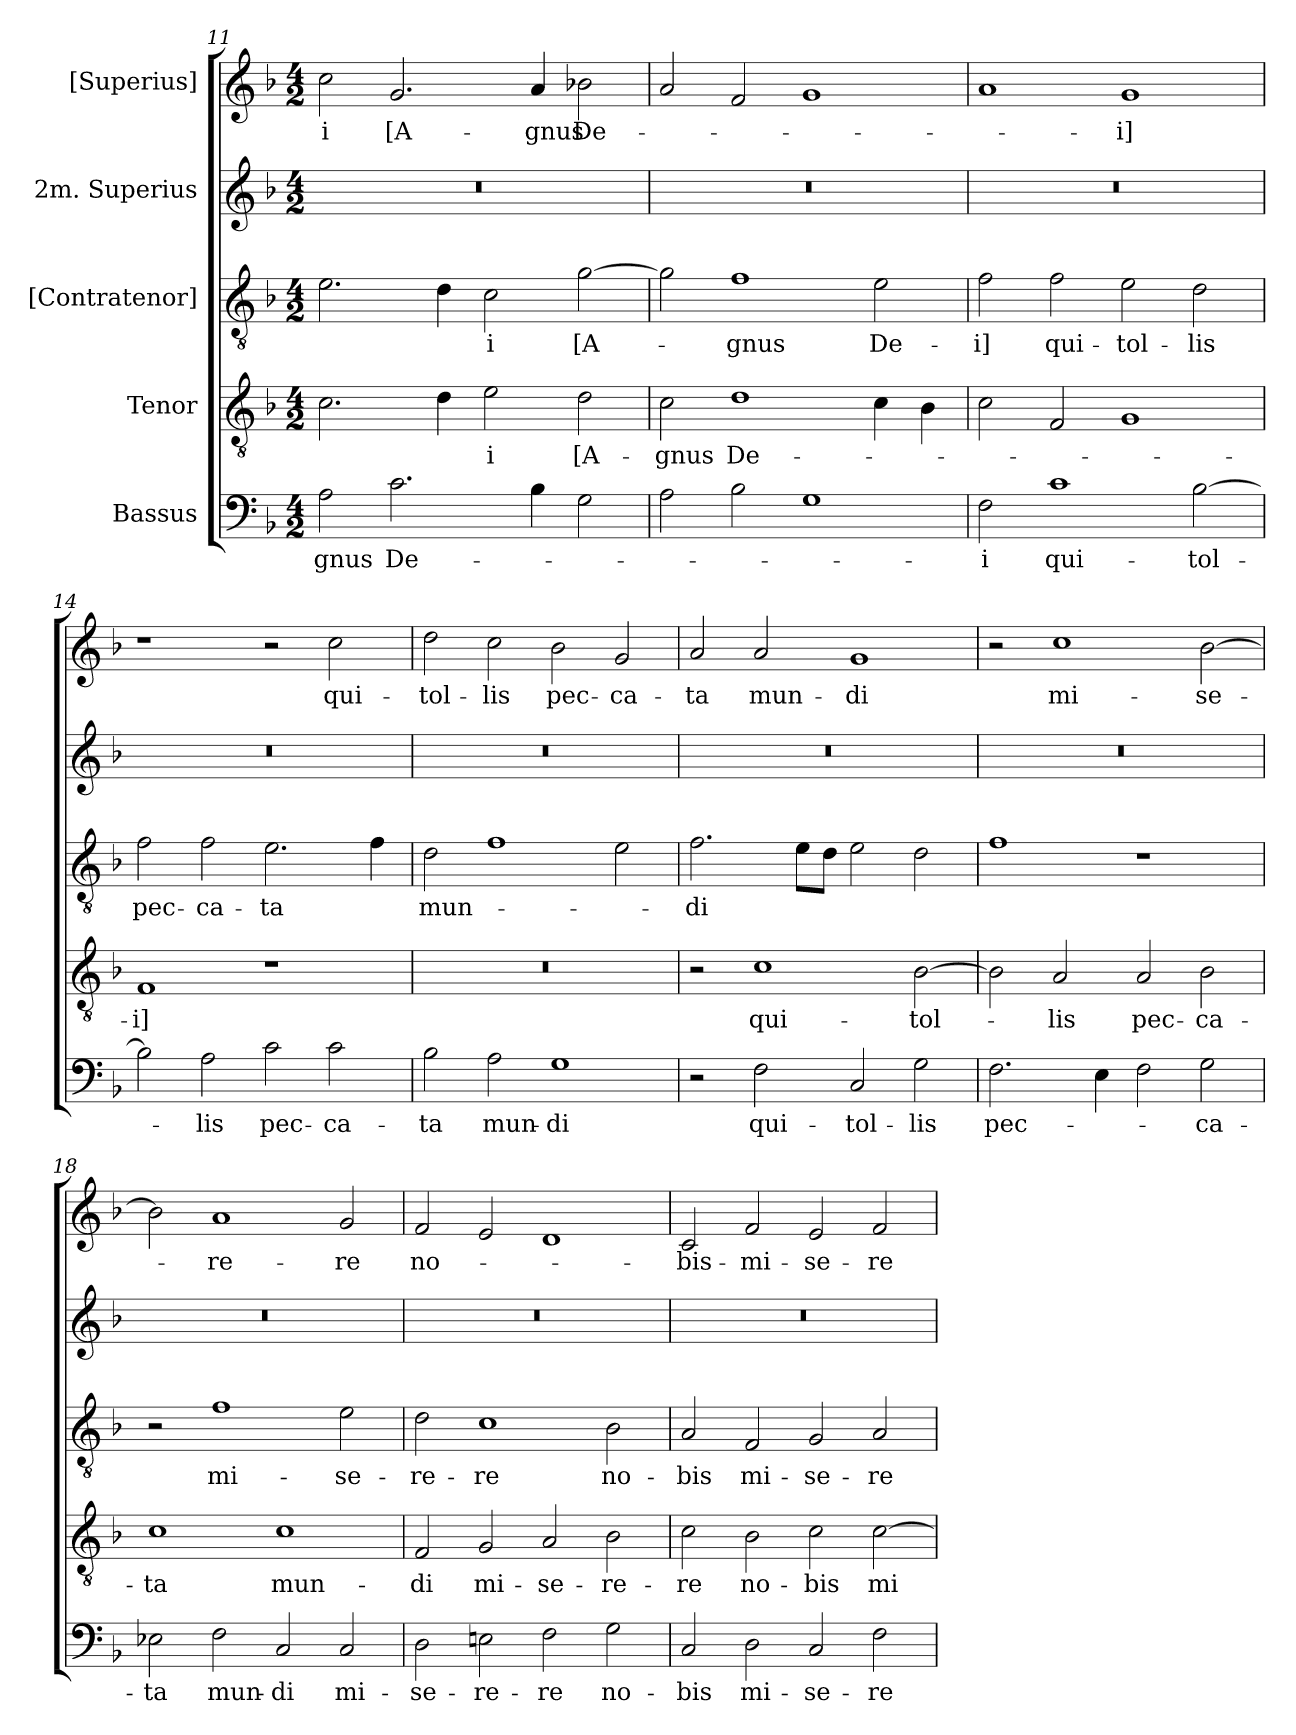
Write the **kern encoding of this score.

**kern	**text	**kern	**text	**kern	**text	**kern	**kern	**text
*part5	*part5	*part4	*part4	*part3	*part3	*part2	*part1	*part1
*staff5	*staff5	*staff4	*staff4	*staff3	*staff3	*staff2	*staff1	*staff1
*I"Bassus	*	*I"Tenor	*	*I"[Contratenor]	*	*I"2m. Superius	*I"[Superius]	*
*clefF4	*	*clefGv2	*	*clefGv2	*	*clefG2	*clefG2	*
*k[b-]	*	*k[b-]	*	*k[b-]	*	*k[b-]	*k[b-]	*
*M4/2	*	*M4/2	*	*M4/2	*	*M4/2	*M4/2	*
=11	=11	=11	=11	=11	=11	=11	=11	=11
2A\	-gnus	2.c\	.	2.e\	.	0r	2cc\	-i
2.c\	De-	.	.	.	.	.	2.g/	[A-
.	.	4d\	.	4d\	.	.	.	.
.	.	2e\	-i	2c\	-i	.	.	.
4B-\	.	.	.	.	.	.	4a/	-gnus
2G\	.	2d\	[A-	[2g\	[A-	.	2b-X\	De-
=12	=12	=12	=12	=12	=12	=12	=12	=12
2A\	.	2c\	-gnus	2g\]	.	0r	2a/	.
2B-\	.	1d\	De-	1f\	-gnus	.	2f/	.
1G\	.	.	.	.	.	.	1g/	.
.	.	4c\	.	2e\	De-	.	.	.
.	.	4B-\	.	.	.	.	.	.
=13	=13	=13	=13	=13	=13	=13	=13	=13
2F\	-i	2c\	.	2f\	-i]	0r	1a/	.
1c\	qui-	2F/	.	2f\	qui-	.	.	.
.	.	1G/	.	2e\	tol-	.	1g/	-i]
[2B-\	tol-	.	.	2d\	-lis	.	.	.
=14	=14	=14	=14	=14	=14	=14	=14	=14
2B-\]	.	1F/	-i]	2f\	pec-	0r	1r	.
2A\	-lis	.	.	2f\	-ca-	.	.	.
2c\	pec-	1r	.	2.e\	-ta	.	2r	.
2c\	-ca-	.	.	.	.	.	2cc\	qui-
.	.	.	.	4f\	.	.	.	.
=15	=15	=15	=15	=15	=15	=15	=15	=15
2B-\	-ta	0r	.	2d\	mun-	0r	2dd\	tol-
2A\	mun-	.	.	1f\	.	.	2cc\	-lis
1G\	-di	.	.	.	.	.	2b-\	pec-
.	.	.	.	2e\	.	.	2g/	-ca-
=16	=16	=16	=16	=16	=16	=16	=16	=16
2r	.	2r	.	2.f\	-di	0r	2a/	-ta
2F\	qui-	1c\	qui-	.	.	.	2a/	mun-
.	.	.	.	8e\L	.	.	.	.
.	.	.	.	8d\J	.	.	.	.
2C/	tol-	.	.	2e\	.	.	1g/	-di
2G\	-lis	[2B-\	tol-	2d\	.	.	.	.
=17	=17	=17	=17	=17	=17	=17	=17	=17
2.F\	pec-	2B-\]	.	1f\	.	0r	2r	.
.	.	2A/	-lis	.	.	.	1cc\	mi-
4E\	.	.	.	.	.	.	.	.
2F\	.	2A/	pec-	1r	.	.	.	.
2G\	-ca-	2B-\	-ca-	.	.	.	[2b-\	-se-
=18	=18	=18	=18	=18	=18	=18	=18	=18
2E-X\	-ta	1c\	-ta	2r	.	0r	2b-\]	.
2F\	mun-	.	.	1f\	mi-	.	1a/	-re-
2C/	-di	1c\	mun-	.	.	.	.	.
2C/	mi-	.	.	2e\	-se-	.	2g/	-re
=19	=19	=19	=19	=19	=19	=19	=19	=19
2D\	-se-	2F/	-di	2d\	-re-	0r	2f/	no-
2En\	-re-	2G/	mi-	1c\	-re	.	2e/	.
2F\	-re	2A/	-se-	.	.	.	1d/	.
2G\	no-	2B-\	-re-	2B-\	no-	.	.	.
=20	=20	=20	=20	=20	=20	=20	=20	=20
2C/	-bis	2c\	-re	2A/	-bis	0r	2c/	bis-
2D\	mi-	2B-\	no-	2F/	mi-	.	2f/	mi-
2C/	-se-	2c\	-bis	2G/	-se-	.	2e/	-se-
2F\	-re-	[2c\	mi-	2A/	-re-	.	2f/	-re-
=	=	=	=	=	=	=	=	=
*-	*-	*-	*-	*-	*-	*-	*-	*-
